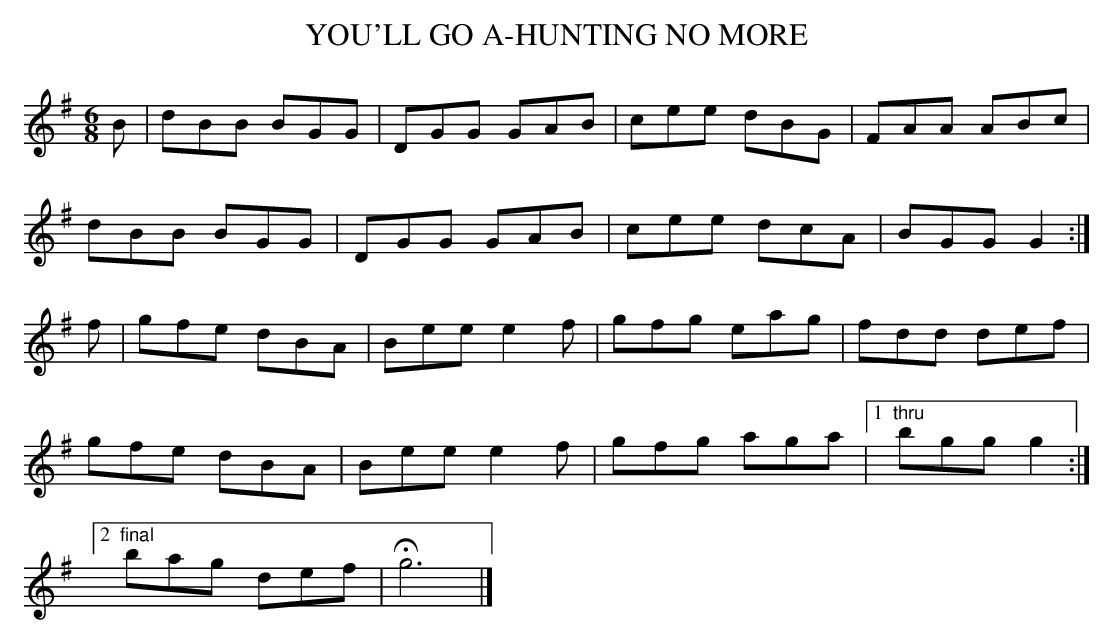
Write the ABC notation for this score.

X:1
T:YOU'LL GO A-HUNTING NO MORE
L:1/8
M:6/8
K:G
B|dBB BGG|DGG GAB|cee dBG|FAA ABc|
dBB BGG|DGG GAB|cee dcA|BGG G2:|
f|gfe dBA|Bee e2f|gfg eag|fdd def|
gfe dBA|Bee e2f|gfg aga|1 "thru"bgg g2 :|
[2 "final"bag def|Hg6|]
